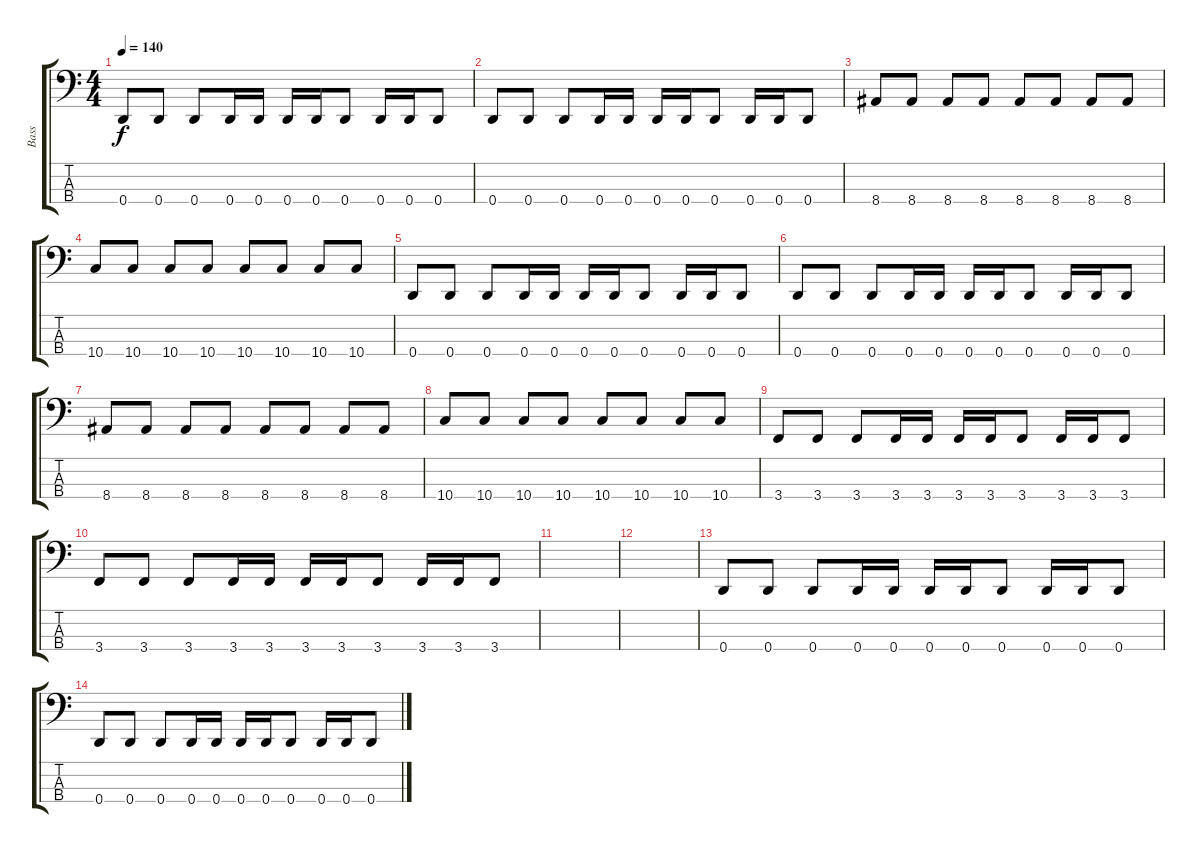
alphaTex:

\track ("Bass" "Bass") {instrument electricbasspick}
\staff {score tabs}
\tuning (G2 D2 A1 D1) {hide}
\ts (4 4)
\tempo 140
\clef f4
\ks c
0.4.8{dy f} 0.4.8 0.4.8 0.4.16 0.4.16 0.4.16 0.4.16 0.4.8 0.4.16 0.4.16 0.4.8 |
0.4.8 0.4.8 0.4.8 0.4.16 0.4.16 0.4.16 0.4.16 0.4.8 0.4.16 0.4.16 0.4.8 |
8.4.8 8.4.8 8.4.8 8.4.8 8.4.8 8.4.8 8.4.8 8.4.8 |
10.4.8 10.4.8 10.4.8 10.4.8 10.4.8 10.4.8 10.4.8 10.4.8 |
0.4.8 0.4.8 0.4.8 0.4.16 0.4.16 0.4.16 0.4.16 0.4.8 0.4.16 0.4.16 0.4.8 |
0.4.8 0.4.8 0.4.8 0.4.16 0.4.16 0.4.16 0.4.16 0.4.8 0.4.16 0.4.16 0.4.8 |
8.4.8 8.4.8 8.4.8 8.4.8 8.4.8 8.4.8 8.4.8 8.4.8 |
10.4.8 10.4.8 10.4.8 10.4.8 10.4.8 10.4.8 10.4.8 10.4.8 |
3.4.8 3.4.8 3.4.8 3.4.16 3.4.16 3.4.16 3.4.16 3.4.8 3.4.16 3.4.16 3.4.8 |
3.4.8 3.4.8 3.4.8 3.4.16 3.4.16 3.4.16 3.4.16 3.4.8 3.4.16 3.4.16 3.4.8 |
|
|
0.4.8 0.4.8 0.4.8 0.4.16 0.4.16 0.4.16 0.4.16 0.4.8 0.4.16 0.4.16 0.4.8 |
0.4.8 0.4.8 0.4.8 0.4.16 0.4.16 0.4.16 0.4.16 0.4.8 0.4.16 0.4.16 0.4.8
